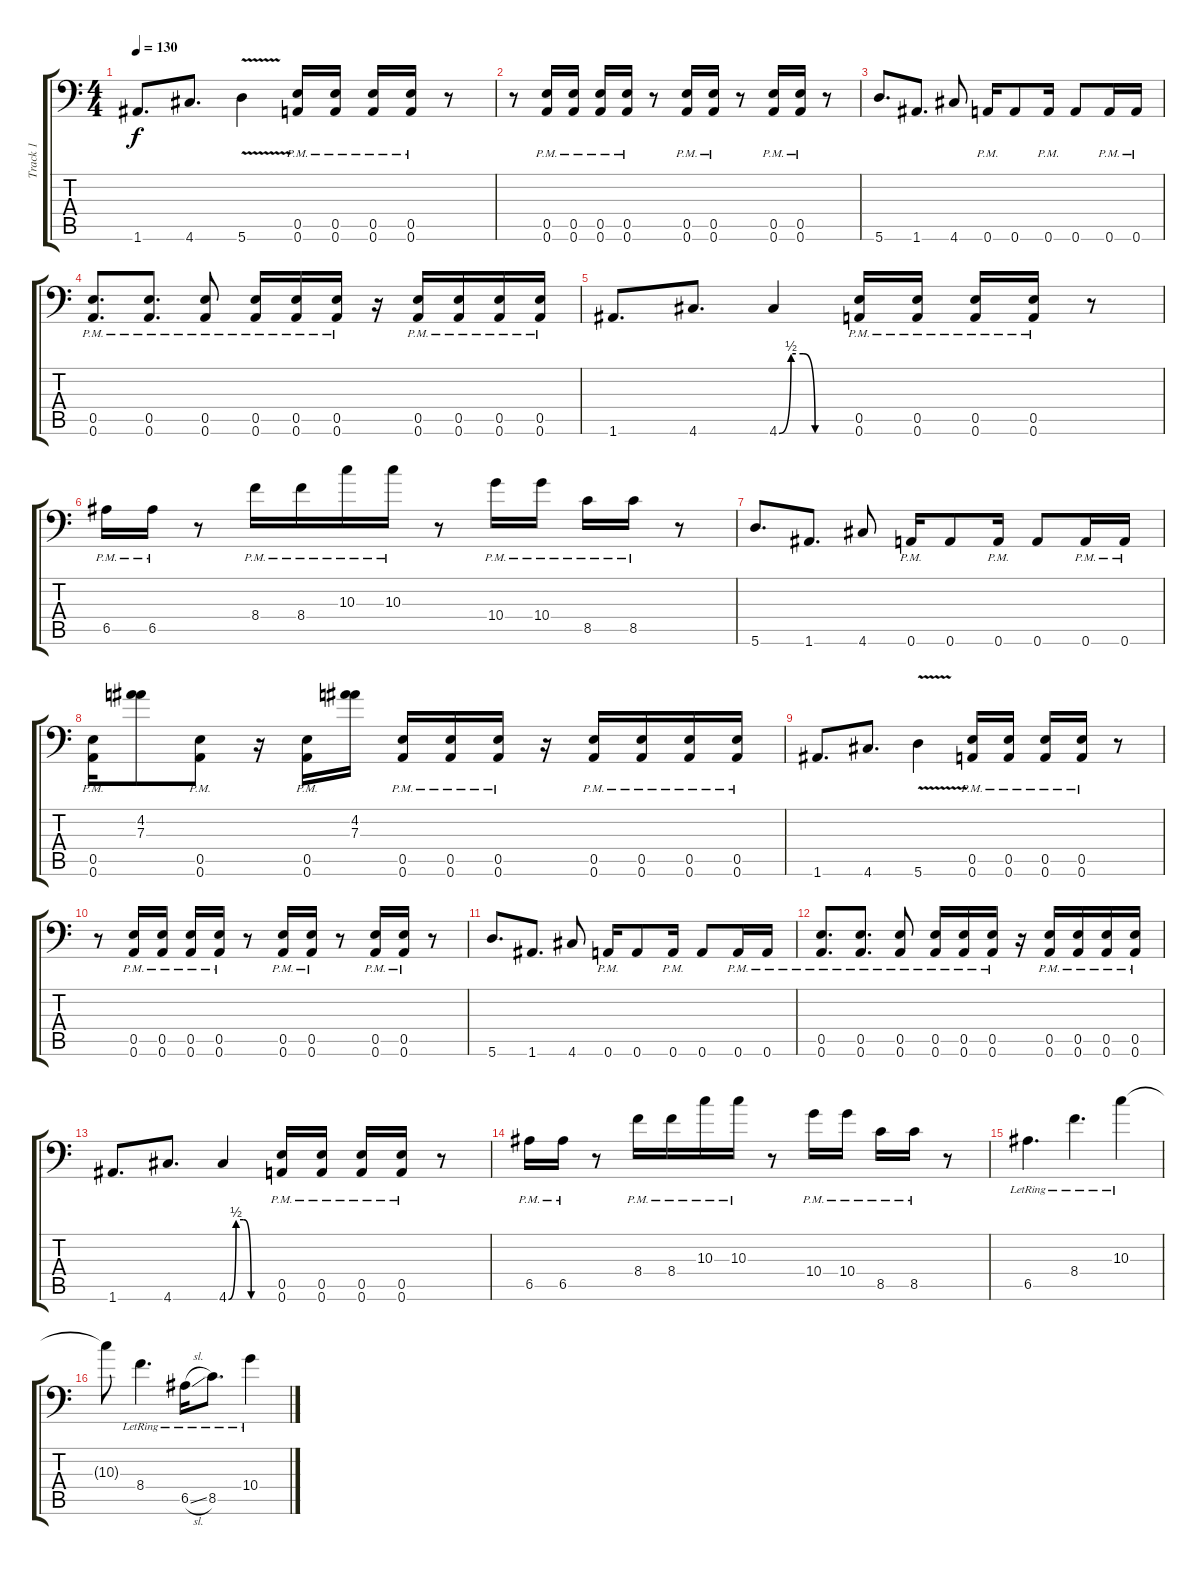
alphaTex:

\track ("Track 1" "Track 1") {instrument distortionguitar}
\staff {score tabs}
\tuning (B3 Gb3 D3 A2 E2 A1) {hide}
\ts (4 4)
\tempo 130
\clef f4
\ks c
1.6.8{d dy f} 4.6.8{d} 5.6{v}.4 (0.5{pm} 0.6{pm}).16 (0.5{pm} 0.6{pm}).16 (0.5{pm} 0.6{pm}).16 (0.5{pm} 0.6{pm}).16 r.8 |
r.8 (0.5{pm} 0.6{pm}).16 (0.5{pm} 0.6{pm}).16 (0.5{pm} 0.6{pm}).16 (0.5{pm} 0.6{pm}).16 r.8 (0.5{pm} 0.6{pm}).16 (0.5{pm} 0.6{pm}).16 r.8 (0.5{pm} 0.6{pm}).16 (0.5{pm} 0.6{pm}).16 r.8 |
5.6.8{d} 1.6.8{d} 4.6.8 0.6{pm}.16 0.6.8 0.6{pm}.16 0.6.8 0.6{pm}.16 0.6{pm}.16 |
(0.5{pm} 0.6{pm}).8{d} (0.5{pm} 0.6{pm}).8{d} (0.5{pm} 0.6{pm}).8 (0.5{pm} 0.6{pm}).16 (0.5{pm} 0.6{pm}).16 (0.5{pm} 0.6{pm}).16 r.16 (0.5{pm} 0.6{pm}).16 (0.5{pm} 0.6{pm}).16 (0.5{pm} 0.6{pm}).16 (0.5{pm} 0.6{pm}).16 |
1.6.8{d} 4.6.8{d} 4.6{be (custom 0 0 10 2 20 2 30 0 60 0)}.4 (0.5{pm} 0.6{pm}).16 (0.5{pm} 0.6{pm}).16 (0.5{pm} 0.6{pm}).16 (0.5{pm} 0.6{pm}).16 r.8 |
6.5{pm}.16 6.5{pm}.16 r.8 8.4{pm}.16 8.4{pm}.16 10.3{pm}.16 10.3{pm}.16 r.8 10.4{pm}.16 10.4{pm}.16 8.5{pm}.16 8.5{pm}.16 r.8 |
5.6.8{d} 1.6.8{d} 4.6.8 0.6{pm}.16 0.6.8 0.6{pm}.16 0.6.8 0.6{pm}.16 0.6{pm}.16 |
(0.5{pm} 0.6{pm}).16 (4.2 7.3).8 (0.5{pm} 0.6{pm}).8 r.16 (0.5{pm} 0.6{pm}).16 (4.2 7.3).16 (0.5{pm} 0.6{pm}).16 (0.5{pm} 0.6{pm}).16 (0.5{pm} 0.6{pm}).16 r.16 (0.5{pm} 0.6{pm}).16 (0.5{pm} 0.6{pm}).16 (0.5{pm} 0.6{pm}).16 (0.5{pm} 0.6{pm}).16 |
1.6.8{d} 4.6.8{d} 5.6{v}.4 (0.5{pm} 0.6{pm}).16 (0.5{pm} 0.6{pm}).16 (0.5{pm} 0.6{pm}).16 (0.5{pm} 0.6{pm}).16 r.8 |
r.8 (0.5{pm} 0.6{pm}).16 (0.5{pm} 0.6{pm}).16 (0.5{pm} 0.6{pm}).16 (0.5{pm} 0.6{pm}).16 r.8 (0.5{pm} 0.6{pm}).16 (0.5{pm} 0.6{pm}).16 r.8 (0.5{pm} 0.6{pm}).16 (0.5{pm} 0.6{pm}).16 r.8 |
5.6.8{d} 1.6.8{d} 4.6.8 0.6{pm}.16 0.6.8 0.6{pm}.16 0.6.8 0.6{pm}.16 0.6{pm}.16 |
(0.5{pm} 0.6{pm}).8{d} (0.5{pm} 0.6{pm}).8{d} (0.5{pm} 0.6{pm}).8 (0.5{pm} 0.6{pm}).16 (0.5{pm} 0.6{pm}).16 (0.5{pm} 0.6{pm}).16 r.16 (0.5{pm} 0.6{pm}).16 (0.5{pm} 0.6{pm}).16 (0.5{pm} 0.6{pm}).16 (0.5{pm} 0.6{pm}).16 |
1.6.8{d} 4.6.8{d} 4.6{be (custom 0 0 10 2 20 2 30 0 60 0)}.4 (0.5{pm} 0.6{pm}).16 (0.5{pm} 0.6{pm}).16 (0.5{pm} 0.6{pm}).16 (0.5{pm} 0.6{pm}).16 r.8 |
6.5{pm}.16 6.5{pm}.16 r.8 8.4{pm}.16 8.4{pm}.16 10.3{pm}.16 10.3{pm}.16 r.8 10.4{pm}.16 10.4{pm}.16 8.5{pm}.16 8.5{pm}.16 r.8 |
6.5{lr}.4{d instrument acousticguitarsteel} 8.4{lr}.4{d} 10.3{lr}.4 |
10.3{t}.8 8.4{lr}.4{d} 6.5{sl lr}.16 8.5{lr}.8{d} 10.4{lr}.4
